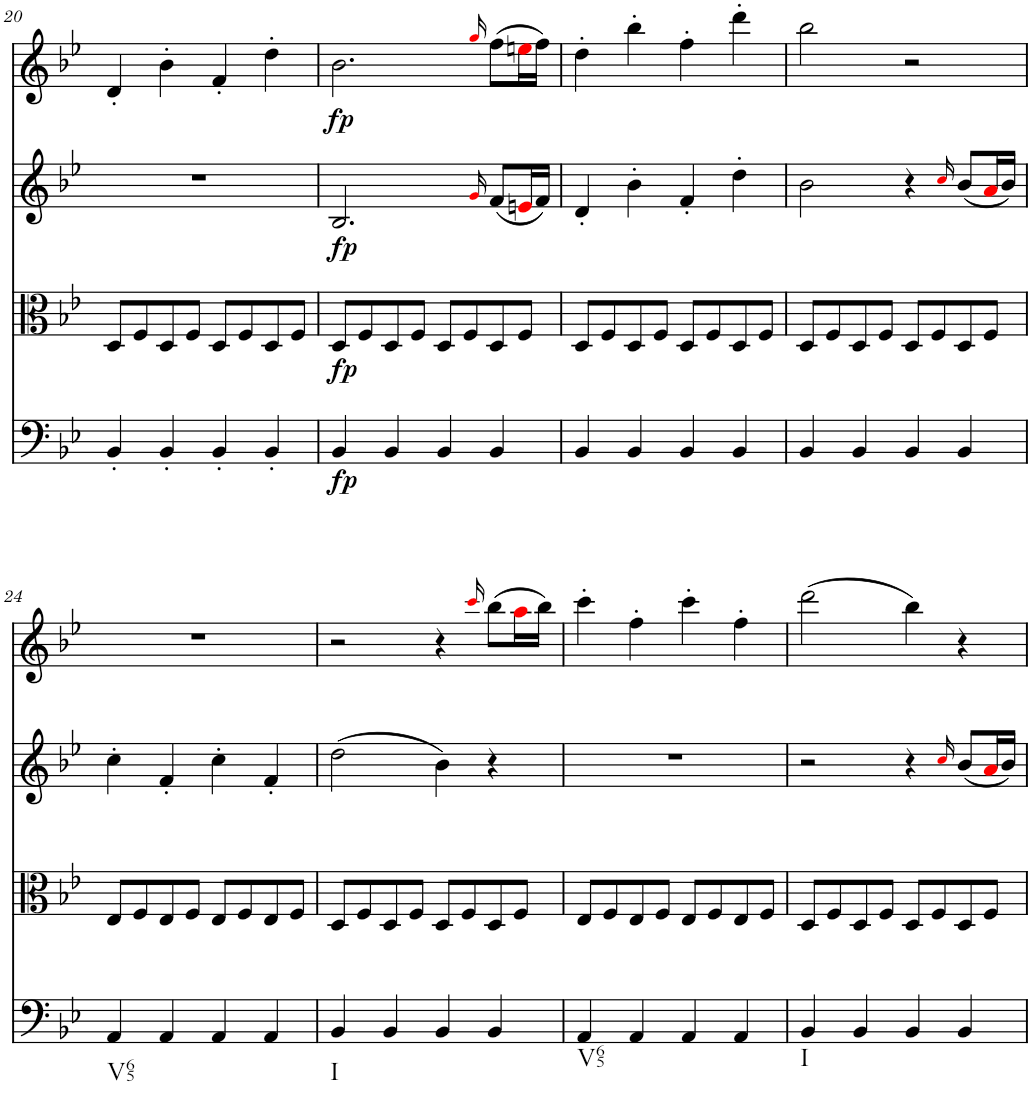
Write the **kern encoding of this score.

**kern	**dynam	**kern	**dynam	**kern	**dynam	**kern	**dynam
*part4	*part4	*part3	*part3	*part2	*part2	*part1	*part1
*staff4	*staff4	*staff3	*staff3	*staff2	*staff2	*staff1	*staff1
*I"Violoncello	*	*I"Viola	*	*I"Violin II	*	*I"Violin I	*
*I'Vc	*	*I'Vla	*	*I'Vln	*	*I'Vln	*
!!LO:PB:g=z
*clefF4	*	*clefC3	*	*clefG2	*	*clefG2	*
*k[b-e-]	*	*k[b-e-]	*	*k[b-e-]	*	*k[b-e-]	*
*B-:	*	*B-:	*	*B-:	*	*B-:	*
*M2/2	*	*M2/2	*	*M2/2	*	*M2/2	*
=20	=20	=20	=20	=20	=20	=20	=20
4BB-'/	.	8D/L	.	1r	.	4d'/	.
.	.	8F/	.	.	.	.	.
4BB-'/	.	8D/	.	.	.	4b-'\	.
.	.	8F/J	.	.	.	.	.
4BB-'/	.	8D/L	.	.	.	4f'/	.
.	.	8F/	.	.	.	.	.
4BB-'/	.	8D/	.	.	.	4dd'\	.
.	.	8F/J	.	.	.	.	.
=21	=21	=21	=21	=21	=21	=21	=21
!	!LO:DY:b	!	!LO:DY:b	!	!LO:DY:b	!	!LO:DY:b
4BB-/	fp	8D/L	fp	2.B-/	fp	2.b-\	fp
.	.	8F/	.	.	.	.	.
4BB-/	.	8D/	.	.	.	.	.
.	.	8F/J	.	.	.	.	.
4BB-/	.	8D/L	.	.	.	.	.
.	.	8F/	.	.	.	.	.
.	.	.	.	16qgi/	.	16qggi/	.
4BB-/	.	8D/	.	(8f/L	.	(8ff\L	.
.	.	8F/J	.	16eni/L	.	16eeni\L	.
.	.	.	.	16f/JJ)	.	16ff\JJ)	.
=22	=22	=22	=22	=22	=22	=22	=22
4BB-/	.	8D/L	.	4d'/	.	4dd'\	.
.	.	8F/	.	.	.	.	.
4BB-/	.	8D/	.	4b-'\	.	4bb-'\	.
.	.	8F/J	.	.	.	.	.
4BB-/	.	8D/L	.	4f'/	.	4ff'\	.
.	.	8F/	.	.	.	.	.
4BB-/	.	8D/	.	4dd'\	.	4ddd'\	.
.	.	8F/J	.	.	.	.	.
=23	=23	=23	=23	=23	=23	=23	=23
4BB-/	.	8D/L	.	2b-\	.	2bb-\	.
.	.	8F/	.	.	.	.	.
4BB-/	.	8D/	.	.	.	.	.
.	.	8F/J	.	.	.	.	.
4BB-/	.	8D/L	.	4r	.	2r	.
.	.	8F/	.	.	.	.	.
.	.	.	.	16qcci/	.	.	.
4BB-/	.	8D/	.	(8b-/L	.	.	.
.	.	8F/J	.	16ai/L	.	.	.
.	.	.	.	16b-/JJ)	.	.	.
!!LO:LB:g=z
=24	=24	=24	=24	=24	=24	=24	=24
!LO:TX:b:t=V65	!	!	!	!	!	!	!
4AA/	.	8E-/L	.	4cc'\	.	1r	.
.	.	8F/	.	.	.	.	.
4AA/	.	8E-/	.	4f'/	.	.	.
.	.	8F/J	.	.	.	.	.
4AA/	.	8E-/L	.	4cc'\	.	.	.
.	.	8F/	.	.	.	.	.
4AA/	.	8E-/	.	4f'/	.	.	.
.	.	8F/J	.	.	.	.	.
=25	=25	=25	=25	=25	=25	=25	=25
!LO:TX:b:t=I	!	!	!	!	!	!	!
4BB-/	.	8D/L	.	(2dd\	.	2r	.
.	.	8F/	.	.	.	.	.
4BB-/	.	8D/	.	.	.	.	.
.	.	8F/J	.	.	.	.	.
4BB-/	.	8D/L	.	4b-\)	.	4r	.
.	.	8F/	.	.	.	.	.
.	.	.	.	.	.	16qccci/	.
4BB-/	.	8D/	.	4r	.	(8bb-\L	.
.	.	8F/J	.	.	.	16aai\L	.
.	.	.	.	.	.	16bb-\JJ)	.
=26	=26	=26	=26	=26	=26	=26	=26
!LO:TX:b:t=V65	!	!	!	!	!	!	!
4AA/	.	8E-/L	.	1r	.	4ccc'\	.
.	.	8F/	.	.	.	.	.
4AA/	.	8E-/	.	.	.	4ff'\	.
.	.	8F/J	.	.	.	.	.
4AA/	.	8E-/L	.	.	.	4ccc'\	.
.	.	8F/	.	.	.	.	.
4AA/	.	8E-/	.	.	.	4ff'\	.
.	.	8F/J	.	.	.	.	.
=27	=27	=27	=27	=27	=27	=27	=27
!LO:TX:b:t=I	!	!	!	!	!	!	!
4BB-/	.	8D/L	.	2r	.	(2ddd\	.
.	.	8F/	.	.	.	.	.
4BB-/	.	8D/	.	.	.	.	.
.	.	8F/J	.	.	.	.	.
4BB-/	.	8D/L	.	4r	.	4bb-\)	.
.	.	8F/	.	.	.	.	.
.	.	.	.	16qcci/	.	.	.
4BB-/	.	8D/	.	(8b-/L	.	4r	.
.	.	8F/J	.	16ai/L	.	.	.
.	.	.	.	16b-/JJ)	.	.	.
=	=	=	=	=	=	=	=
*-	*-	*-	*-	*-	*-	*-	*-
